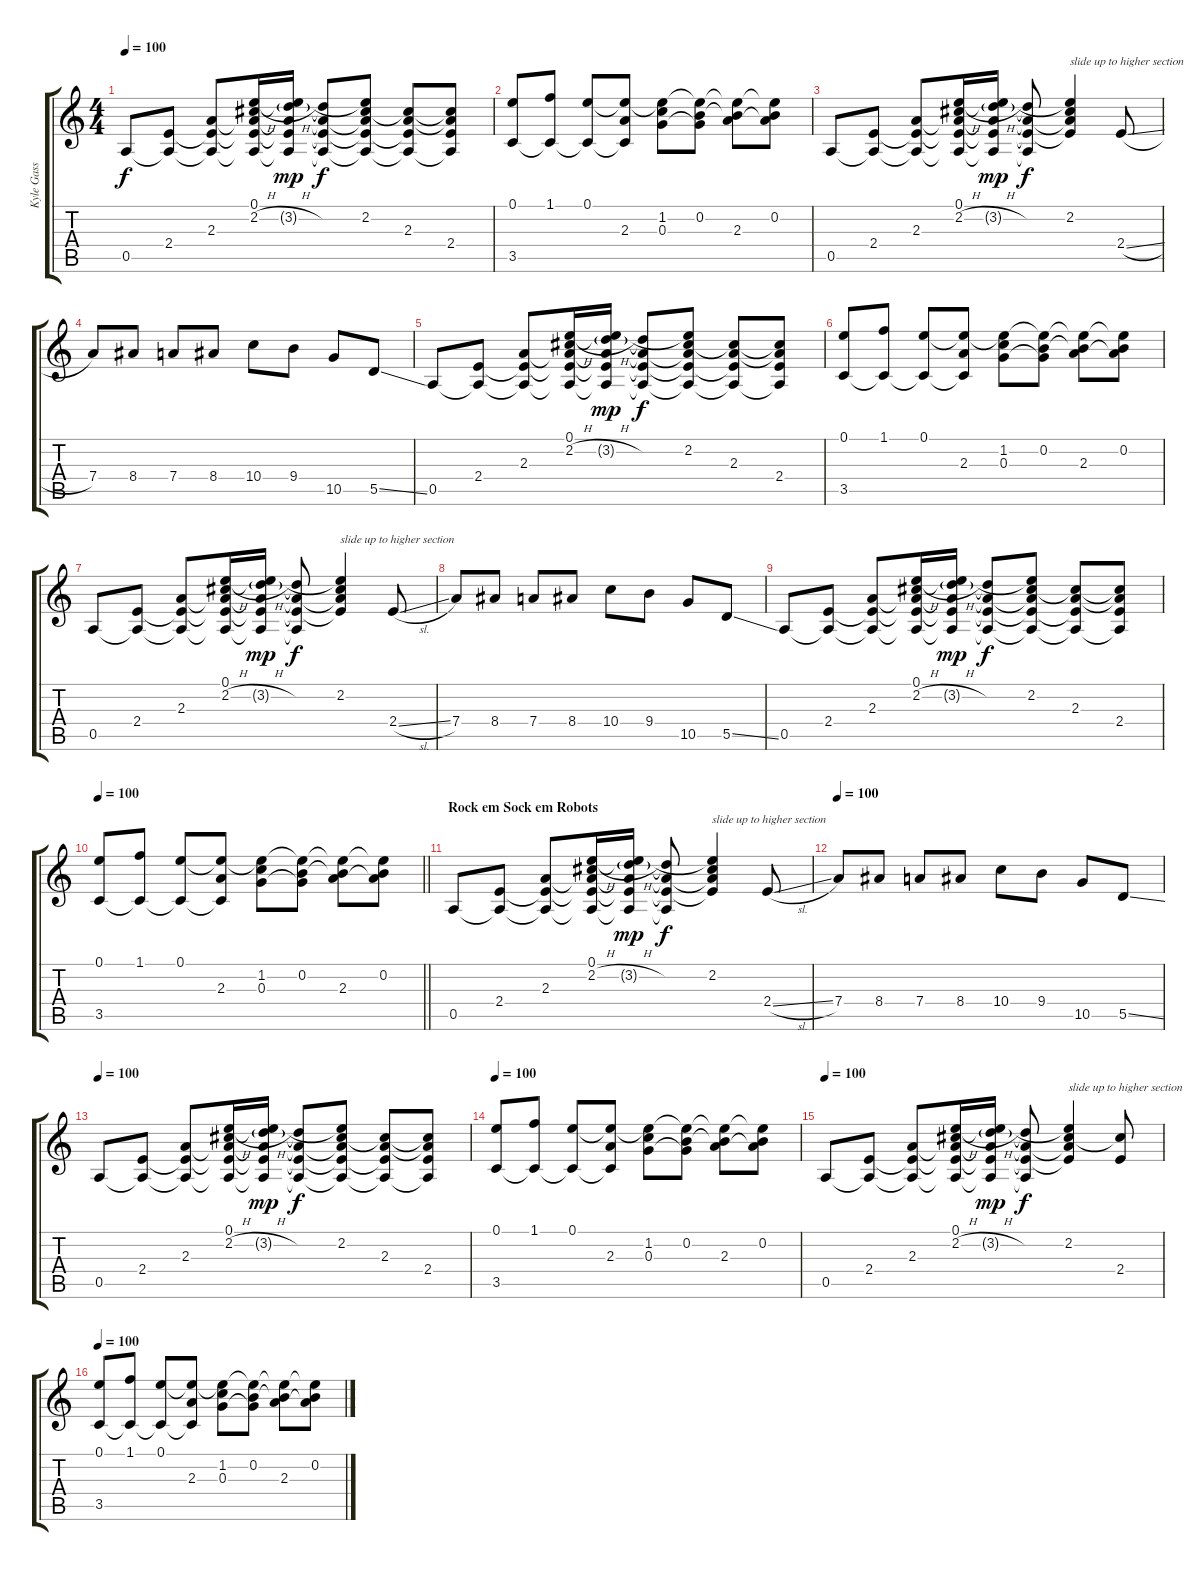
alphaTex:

\track ("Kyle Gass (Lead Guitar)" "Kyle Gass ") {instrument acousticguitarsteel}
\staff {score tabs}
\tuning (E4 B3 G3 D3 A2 E2) {hide}
\ts (4 4)
\tempo 100
\clef g2
\ks c
0.5.8{dy f} (2.4 0.5{t}).8 (2.3 2.4{t} 0.5{t}).8 (0.1 2.2{h} 2.3{t} 2.4{t} 0.5{t}).16 (0.1{t} 3.2{h g} 2.3{t} 2.4{t} 0.5{t}).16{dy mp} (3.2{t} 2.3{t} 2.4{t} 0.5{t}).8{dy f} (0.1{t} 2.2 2.3{t} 2.4{t} 0.5{t}).8 (2.2{t} 2.3 2.4{t} 0.5{t}).8 (2.2{t} 2.3{t} 2.4 0.5{t}).8 |
(0.1 3.5).8 (1.1 3.5{t}).8 (0.1 3.5{t}).8 (0.1{t} 2.3 3.5{t}).8 (0.1{t} 1.2 0.3).8 (0.1{t} 0.2 0.3{t}).8 (0.1{t} 0.2{t} 2.3).8 (0.1{t} 0.2 2.3{t}).8 |
0.5.8 (2.4 0.5{t}).8 (2.3 2.4{t} 0.5{t}).8 (0.1 2.2{h} 2.3{t} 2.4{t} 0.5{t}).16 (0.1{t} 3.2{h g} 2.3{t} 2.4{t} 0.5{t}).16{dy mp} (3.2{t} 2.3{t} 2.4{t} 0.5{t}).8{dy f} (0.1{t} 2.2 2.3{t} 2.4{t}).4{txt "slide up to higher section"} 2.4{sl}.8 |
7.4.8 8.4.8 7.4.8 8.4.8 10.4.8 9.4.8 10.5.8 5.5{ss}.8 |
0.5.8 (2.4 0.5{t}).8 (2.3 2.4{t} 0.5{t}).8 (0.1 2.2{h} 2.3{t} 2.4{t} 0.5{t}).16 (0.1{t} 3.2{h g} 2.3{t} 2.4{t} 0.5{t}).16{dy mp} (3.2{t} 2.3{t} 2.4{t} 0.5{t}).8{dy f} (0.1{t} 2.2 2.3{t} 2.4{t} 0.5{t}).8 (2.2{t} 2.3 2.4{t} 0.5{t}).8 (2.2{t} 2.3{t} 2.4 0.5{t}).8 |
(0.1 3.5).8 (1.1 3.5{t}).8 (0.1 3.5{t}).8 (0.1{t} 2.3 3.5{t}).8 (0.1{t} 1.2 0.3).8 (0.1{t} 0.2 0.3{t}).8 (0.1{t} 0.2{t} 2.3).8 (0.1{t} 0.2 2.3{t}).8 |
0.5.8 (2.4 0.5{t}).8 (2.3 2.4{t} 0.5{t}).8 (0.1 2.2{h} 2.3{t} 2.4{t} 0.5{t}).16 (0.1{t} 3.2{h g} 2.3{t} 2.4{t} 0.5{t}).16{dy mp} (3.2{t} 2.3{t} 2.4{t} 0.5{t}).8{dy f} (0.1{t} 2.2 2.3{t} 2.4{t}).4{txt "slide up to higher section"} 2.4{sl}.8 |
7.4.8 8.4.8 7.4.8 8.4.8 10.4.8 9.4.8 10.5.8 5.5{ss}.8 |
0.5.8 (2.4 0.5{t}).8 (2.3 2.4{t} 0.5{t}).8 (0.1 2.2{h} 2.3{t} 2.4{t} 0.5{t}).16 (0.1{t} 3.2{h g} 2.3{t} 2.4{t} 0.5{t}).16{dy mp} (3.2{t} 2.3{t} 2.4{t} 0.5{t}).8{dy f} (0.1{t} 2.2 2.3{t} 2.4{t} 0.5{t}).8 (2.2{t} 2.3 2.4{t} 0.5{t}).8 (2.2{t} 2.3{t} 2.4 0.5{t}).8 |
\tempo 100
\barLineRight lightlight
(0.1 3.5).8 (1.1 3.5{t}).8 (0.1 3.5{t}).8 (0.1{t} 2.3 3.5{t}).8 (0.1{t} 1.2 0.3).8 (0.1{t} 0.2 0.3{t}).8 (0.1{t} 0.2{t} 2.3).8 (0.1{t} 0.2 2.3{t}).8 |
\section ("" "Rock em Sock em Robots")
0.5.8 (2.4 0.5{t}).8 (2.3 2.4{t} 0.5{t}).8 (0.1 2.2{h} 2.3{t} 2.4{t} 0.5{t}).16 (0.1{t} 3.2{h g} 2.3{t} 2.4{t} 0.5{t}).16{dy mp} (3.2{t} 2.3{t} 2.4{t} 0.5{t}).8{dy f} (0.1{t} 2.2 2.3{t} 2.4{t}).4{txt "slide up to higher section"} 2.4{sl}.8 |
\tempo 100
7.4.8 8.4.8 7.4.8 8.4.8 10.4.8 9.4.8 10.5.8 5.5{ss}.8 |
\tempo 100
0.5.8 (2.4 0.5{t}).8 (2.3 2.4{t} 0.5{t}).8 (0.1 2.2{h} 2.3{t} 2.4{t} 0.5{t}).16 (0.1{t} 3.2{h g} 2.3{t} 2.4{t} 0.5{t}).16{dy mp} (3.2{t} 2.3{t} 2.4{t} 0.5{t}).8{dy f} (0.1{t} 2.2 2.3{t} 2.4{t} 0.5{t}).8 (2.2{t} 2.3 2.4{t} 0.5{t}).8 (2.2{t} 2.3{t} 2.4 0.5{t}).8 |
\tempo 100
(0.1 3.5).8 (1.1 3.5{t}).8 (0.1 3.5{t}).8 (0.1{t} 2.3 3.5{t}).8 (0.1{t} 1.2 0.3).8 (0.1{t} 0.2 0.3{t}).8 (0.1{t} 0.2{t} 2.3).8 (0.1{t} 0.2 2.3{t}).8 |
\tempo 100
0.5.8 (2.4 0.5{t}).8 (2.3 2.4{t} 0.5{t}).8 (0.1 2.2{h} 2.3{t} 2.4{t} 0.5{t}).16 (0.1{t} 3.2{h g} 2.3{t} 2.4{t} 0.5{t}).16{dy mp} (3.2{t} 2.3{t} 2.4{t} 0.5{t}).8{dy f} (0.1{t} 2.2 2.3{t} 2.4{t}).4{txt "slide up to higher section"} (2.2{t} 2.4).8 |
\tempo 100
(0.1 3.5).8 (1.1 3.5{t}).8 (0.1 3.5{t}).8 (0.1{t} 2.3 3.5{t}).8 (0.1{t} 1.2 0.3).8 (0.1{t} 0.2 0.3{t}).8 (0.1{t} 0.2{t} 2.3).8 (0.1{t} 0.2 2.3{t}).8
